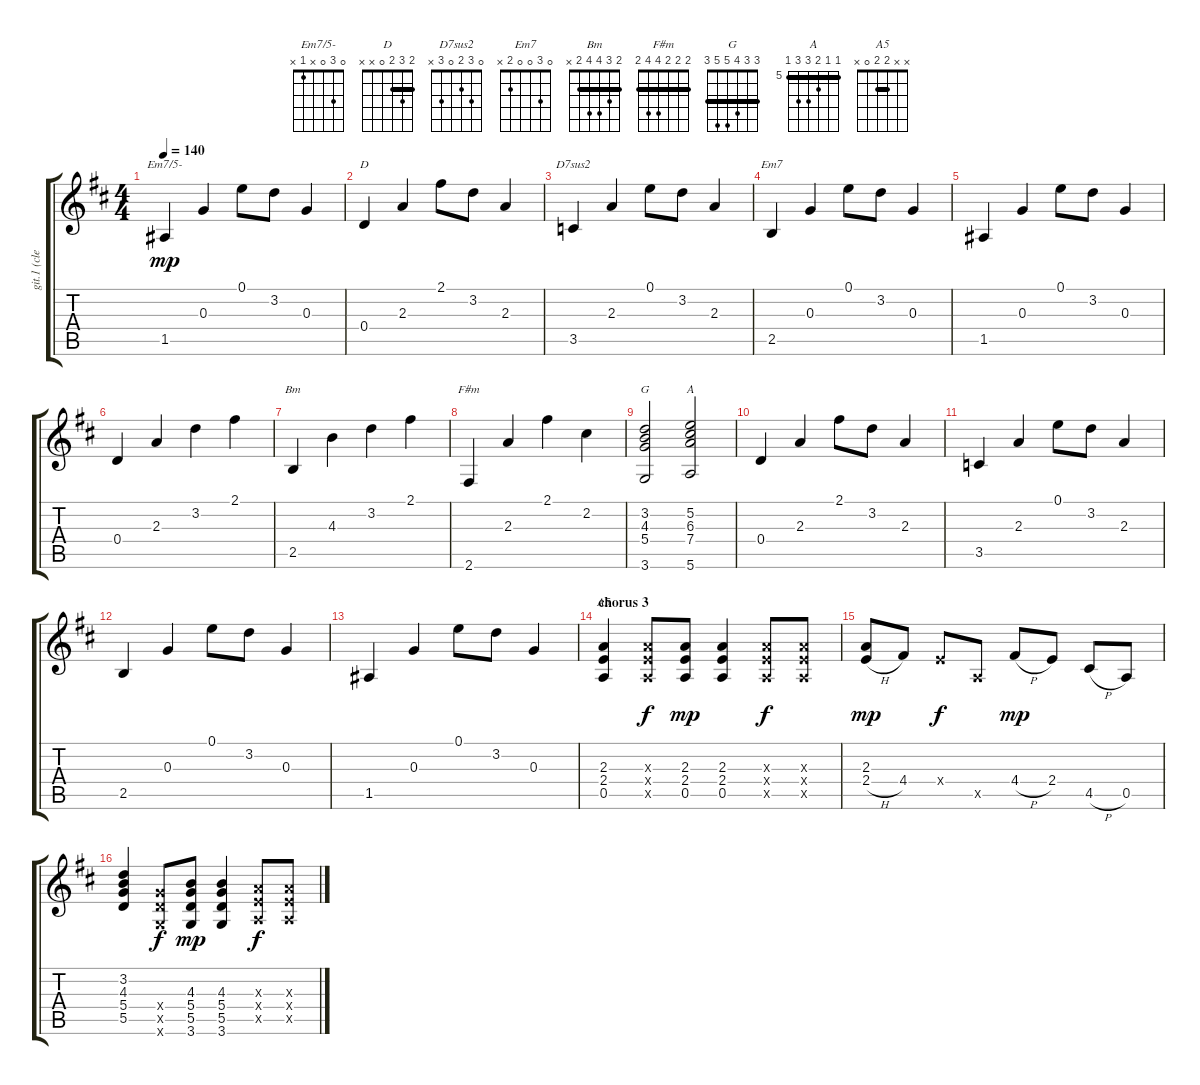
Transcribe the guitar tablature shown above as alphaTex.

\track ("git.1 (clean)" "git.1 (cle") {instrument electricguitarjazz}
\staff {score tabs}
\tuning (E4 B3 G3 D3 A2 E2) {hide}
\chord ("Em7/5-" 0 3 0 x 1 x)
\chord ("D" 2 3 2 0 x x) {barre 2}
\chord ("D7sus2" 0 3 2 0 3 x)
\chord ("Em7" 0 3 0 0 2 x)
\chord ("Bm" 2 3 4 4 2 x) {barre 2}
\chord ("F#m" 2 2 2 4 4 2) {barre 2}
\chord ("G" 3 3 4 5 5 3) {barre 3}
\chord ("A" 5 5 6 7 7 5) {firstfret 5 barre 5}
\chord ("A5" x x 2 2 0 x) {barre 2}
\ts (4 4)
\tempo 140
\clef g2
\ks d
1.5.4{ch "Em7/5-" dy mp} 0.3.4 0.1.8 3.2.8 0.3.4 |
0.4.4{ch "D"} 2.3.4 2.1.8 3.2.8 2.3.4 |
3.5.4{ch "D7sus2"} 2.3.4 0.1.8 3.2.8 2.3.4 |
2.5.4{ch "Em7"} 0.3.4 0.1.8 3.2.8 0.3.4 |
1.5.4 0.3.4 0.1.8 3.2.8 0.3.4 |
0.4.4 2.3.4 3.2.4 2.1.4 |
2.5.4{ch "Bm"} 4.3.4 3.2.4 2.1.4 |
2.6.4{ch "F#m"} 2.3.4 2.1.4 2.2.4 |
(3.2 4.3 5.4 3.6).2{ch "G"} (5.2 6.3 7.4 5.6).2{ch "A"} |
0.4.4 2.3.4 2.1.8 3.2.8 2.3.4 |
3.5.4 2.3.4 0.1.8 3.2.8 2.3.4 |
2.5.4 0.3.4 0.1.8 3.2.8 0.3.4 |
1.5.4 0.3.4 0.1.8 3.2.8 0.3.4 |
\section ("" "chorus 3")
(2.3 2.4 0.5).4{ch "A5"} (2.3{x} 2.4{x} 0.5{x}).8{dy f} (2.3 2.4 0.5).8{dy mp} (2.3 2.4 0.5).4 (2.3{x} 2.4{x} 0.5{x}).8{dy f} (2.3{x} 2.4{x} 0.5{x}).8 |
(2.3 2.4{h}).8{dy mp} 4.4.8 2.4{x}.8{dy f} 0.5{x}.8 4.4{h}.8{dy mp} 2.4.8 4.5{h}.8 0.5.8 |
(3.2 4.3 5.4 5.5).4 (5.4{x} 5.5{x} 3.6{x}).8{dy f} (4.3 5.4 5.5 3.6).8{dy mp} (4.3 5.4 5.5 3.6).4 (2.3{x} 2.4{x} 0.5{x}).8{dy f} (2.3{x} 2.4{x} 0.5{x}).8
